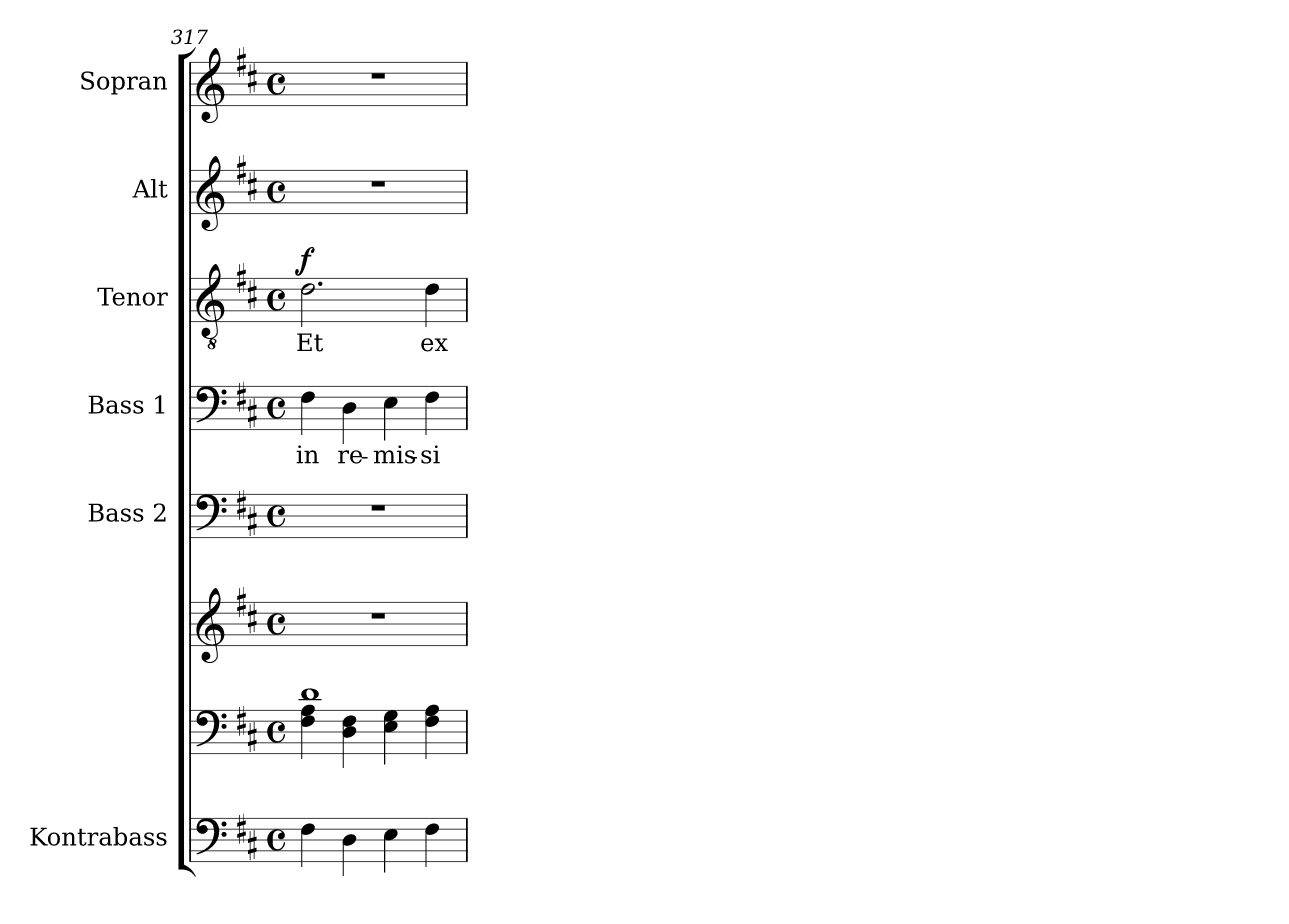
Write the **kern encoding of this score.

**kern	**kern	**kern	**kern	**kern	**text	**kern	**text	**dynam	**kern	**kern
*part7	*part6	*part6	*part5	*part4	*part4	*part3	*part3	*part3	*part2	*part1
*staff8	*staff7	*staff6	*staff5	*staff4	*staff4	*staff3	*staff3	*staff3	*staff2	*staff1
*I"Kontrabass	*	*	*I"Bass 2	*I"Bass 1	*	*I"Tenor	*	*	*I"Alt	*I"Sopran
*I'Kb.	*	*	*I'B. 2	*I'B. 1	*	*I'T.	*	*	*I'A.	*I'S.
*clefF4	*clefF4	*clefG2	*clefF4	*clefF4	*	*clefGv2	*	*	*clefG2	*clefG2
*ITrd7c12	*	*	*	*	*	*	*	*	*	*
*k[f#c#]	*k[f#c#]	*k[f#c#]	*k[f#c#]	*k[f#c#]	*	*k[f#c#]	*	*	*k[f#c#]	*k[f#c#]
*D:	*D:	*D:	*D:	*D:	*	*D:	*	*	*D:	*D:
*M4/4	*M4/4	*M4/4	*M4/4	*M4/4	*	*M4/4	*	*	*M4/4	*M4/4
*met(c)	*met(c)	*met(c)	*met(c)	*met(c)	*	*met(c)	*	*	*met(c)	*met(c)
=317	=317	=317	=317	=317	=317	=317	=317	=317	=317	=317
*	*^	*	*	*	*	*	*	*	*	*
!	!	!	!	!	!	!LO:LY:b	!	!LO:LY:b	!LO:DY:a	!	!
4FF#\	1d	4F#\ 4A\	1r	1r	4F#\	in	2.d\	Et	f	1r	1r
!	!	!	!	!	!	!LO:LY:b	!	!	!	!	!
4DD\	.	4D\ 4F#\	.	.	4D\	re-	.	.	.	.	.
!	!	!	!	!	!	!LO:LY:b	!	!	!	!	!
4EE\	.	4E\ 4G\	.	.	4E\	-mis-	.	.	.	.	.
!	!	!	!	!	!	!LO:LY:b	!	!LO:LY:b	!	!	!
4FF#\	.	4F#\ 4A\	.	.	4F#\	-si-	4d\	ex-	.	.	.
*	*v	*v	*	*	*	*	*	*	*	*	*
=	=	=	=	=	=	=	=	=	=	=
*-	*-	*-	*-	*-	*-	*-	*-	*-	*-	*-
